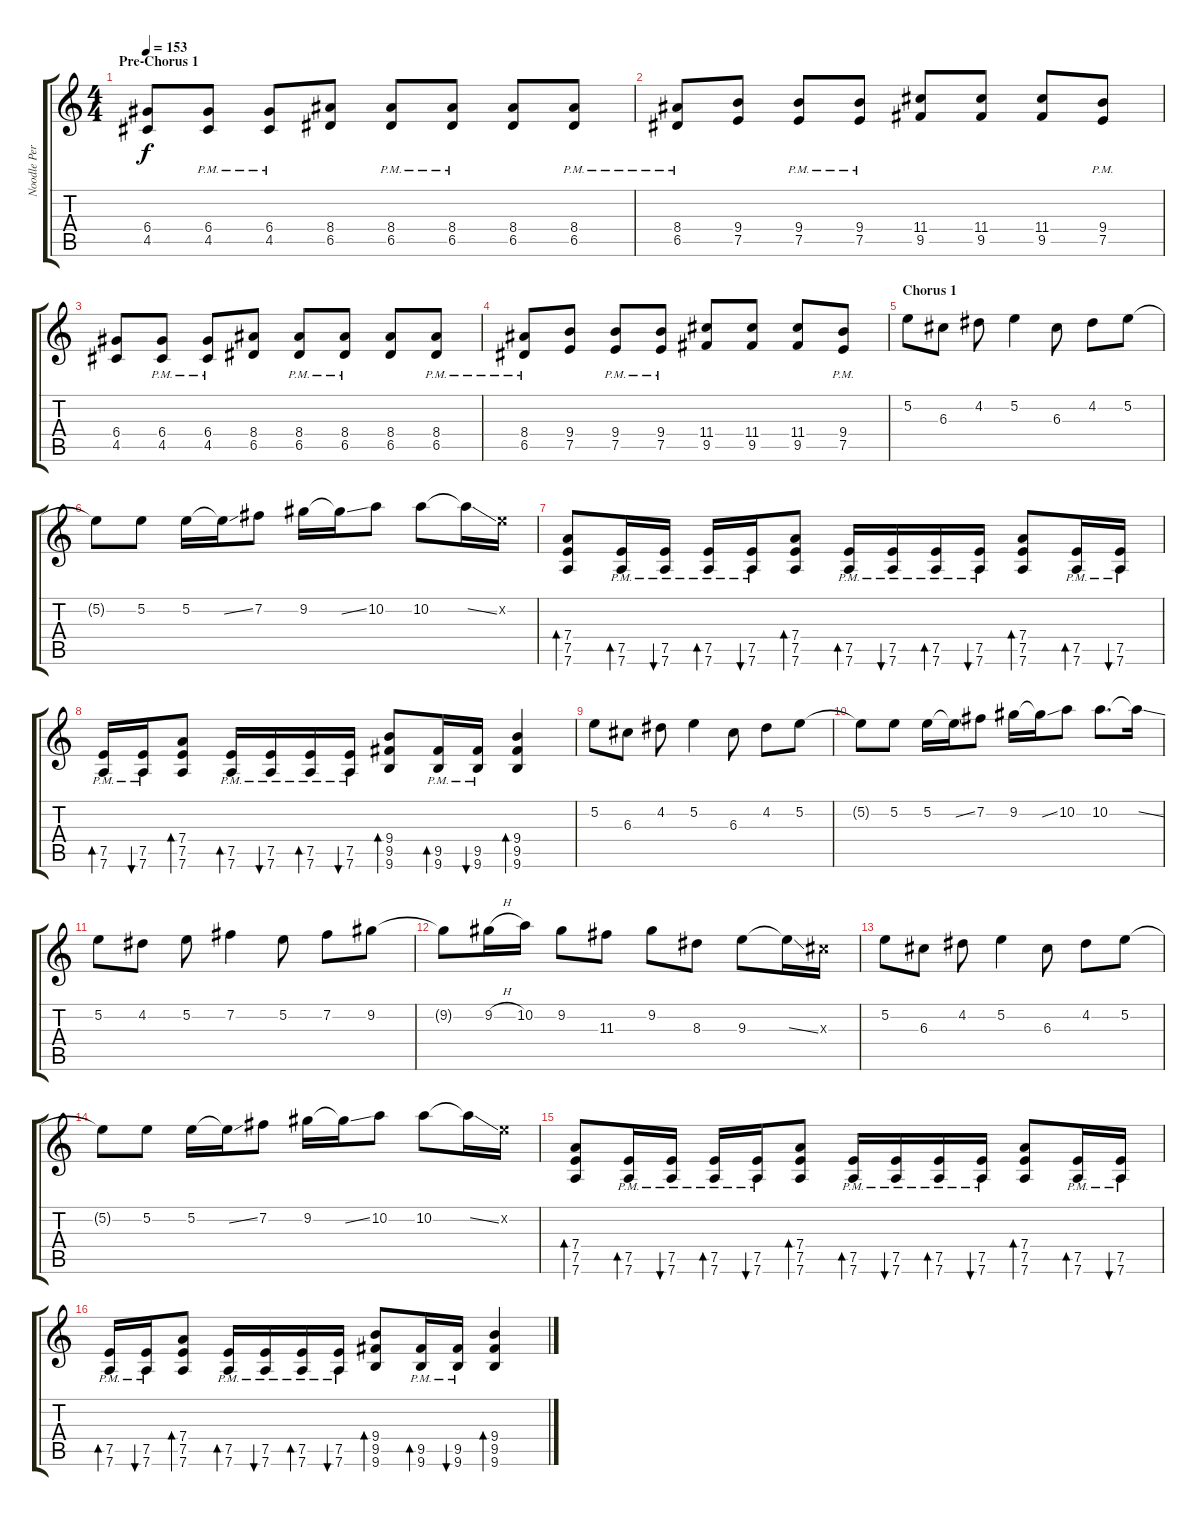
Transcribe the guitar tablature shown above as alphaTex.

\track ("Noodle Perez" "Noodle Per") {instrument distortionguitar}
\staff {score tabs}
\tuning (E4 B3 G3 D3 A2 D2) {hide}
\ts (4 4)
\section ("" "Pre-Chorus 1")
\tempo 153
\clef g2
\ks c
(6.4 4.5).8{dy f} (6.4{pm} 4.5).8 (6.4{pm} 4.5).8 (8.4 6.5).8 (8.4{pm} 6.5).8 (8.4{pm} 6.5).8 (8.4 6.5).8 (8.4{pm} 6.5).8 |
(8.4{pm} 6.5).8 (9.4 7.5).8 (9.4{pm} 7.5).8 (9.4{pm} 7.5).8 (11.4 9.5).8 (11.4 9.5).8 (11.4 9.5).8 (9.4{pm} 7.5).8 |
(6.4 4.5).8 (6.4{pm} 4.5).8 (6.4{pm} 4.5).8 (8.4 6.5).8 (8.4{pm} 6.5).8 (8.4{pm} 6.5).8 (8.4 6.5).8 (8.4{pm} 6.5).8 |
(8.4{pm} 6.5).8 (9.4 7.5).8 (9.4{pm} 7.5).8 (9.4{pm} 7.5).8 (11.4 9.5).8 (11.4 9.5).8 (11.4 9.5).8 (9.4{pm} 7.5).8 |
\section ("" "Chorus 1")
5.2.8 6.3.8 4.2.8 5.2.4 6.3.8 4.2.8 5.2.8 |
5.2{t}.8 5.2.8 5.2.16 5.2{ss t}.16 7.2.8 9.2.16 9.2{ss t}.16 10.2.8 10.2.8 10.2{ss t}.16 5.2{x}.16 |
(7.4 7.5 7.6).8{bd 120} (7.5{pm} 7.6).16{bd 120} (7.5{pm} 7.6).16{bu 120} (7.5{pm} 7.6).16{bd 120} (7.5{pm} 7.6).16{bu 120} (7.4 7.5 7.6).8{bd 120} (7.5{pm} 7.6).16{bd 120} (7.5{pm} 7.6).16{bu 120} (7.5{pm} 7.6).16{bd 120} (7.5{pm} 7.6).16{bu 120} (7.4 7.5 7.6).8{bd 120} (7.5{pm} 7.6).16{bd 120} (7.5{pm} 7.6).16{bu 120} |
(7.5{pm} 7.6).16{bd 120} (7.5{pm} 7.6).16{bu 120} (7.4 7.5 7.6).8{bd 120} (7.5{pm} 7.6).16{bd 120} (7.5{pm} 7.6).16{bu 120} (7.5{pm} 7.6).16{bd 120} (7.5{pm} 7.6).16{bu 120} (9.4 9.5 9.6).8{bd 120} (9.5{pm} 9.6).16{bd 120} (9.5{pm} 9.6).16{bu 120} (9.4 9.5 9.6).4{bd 120} |
5.2.8 6.3.8 4.2.8 5.2.4 6.3.8 4.2.8 5.2.8 |
5.2{t}.8 5.2.8 5.2.16 5.2{ss t}.16 7.2.8 9.2.16 9.2{ss t}.16 10.2.8 10.2.8{d} 10.2{ss t}.16 |
5.2.8 4.2.8 5.2.8 7.2.4 5.2.8 7.2.8 9.2.8 |
9.2{t}.8 9.2{h}.16 10.2.16 9.2.8 11.3.8 9.2.8 8.3.8 9.3.8 9.3{ss t}.16 6.3{x}.16 |
5.2.8 6.3.8 4.2.8 5.2.4 6.3.8 4.2.8 5.2.8 |
5.2{t}.8 5.2.8 5.2.16 5.2{ss t}.16 7.2.8 9.2.16 9.2{ss t}.16 10.2.8 10.2.8 10.2{ss t}.16 5.2{x}.16 |
(7.4 7.5 7.6).8{bd 120} (7.5{pm} 7.6).16{bd 120} (7.5{pm} 7.6).16{bu 120} (7.5{pm} 7.6).16{bd 120} (7.5{pm} 7.6).16{bu 120} (7.4 7.5 7.6).8{bd 120} (7.5{pm} 7.6).16{bd 120} (7.5{pm} 7.6).16{bu 120} (7.5{pm} 7.6).16{bd 120} (7.5{pm} 7.6).16{bu 120} (7.4 7.5 7.6).8{bd 120} (7.5{pm} 7.6).16{bd 120} (7.5{pm} 7.6).16{bu 120} |
(7.5{pm} 7.6).16{bd 120} (7.5{pm} 7.6).16{bu 120} (7.4 7.5 7.6).8{bd 120} (7.5{pm} 7.6).16{bd 120} (7.5{pm} 7.6).16{bu 120} (7.5{pm} 7.6).16{bd 120} (7.5{pm} 7.6).16{bu 120} (9.4 9.5 9.6).8{bd 120} (9.5{pm} 9.6).16{bd 120} (9.5{pm} 9.6).16{bu 120} (9.4 9.5 9.6).4{bd 120}
